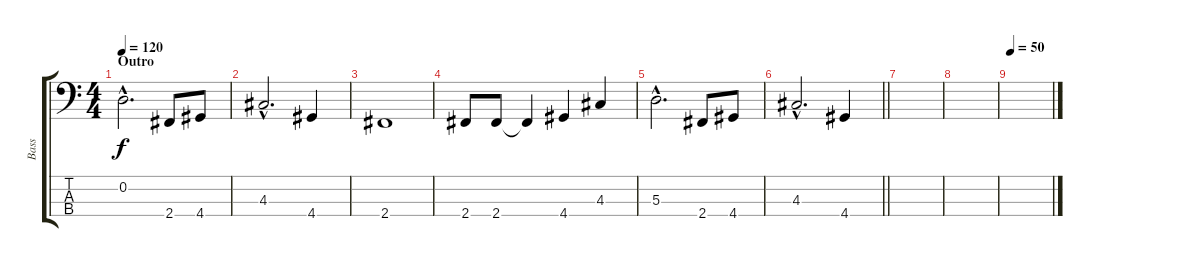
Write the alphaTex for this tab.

\track ("Bass" "Bass") {instrument electricbasspick}
\staff {score tabs}
\tuning (G2 D2 A1 E1) {hide}
\ts (4 4)
\section ("" "Outro")
\tempo 120
\clef f4
\ks c
0.2{hac}.2{d dy f} 2.4.8 4.4.8 |
4.3{hac}.2{d} 4.4.4 |
2.4.1 |
2.4.8 2.4.8 2.4{t}.4 4.4.4 4.3.4 |
5.3{hac}.2{d} 2.4.8 4.4.8 |
\barLineRight lightlight
4.3{hac}.2{d} 4.4.4 |
|
|
\tempo 50
